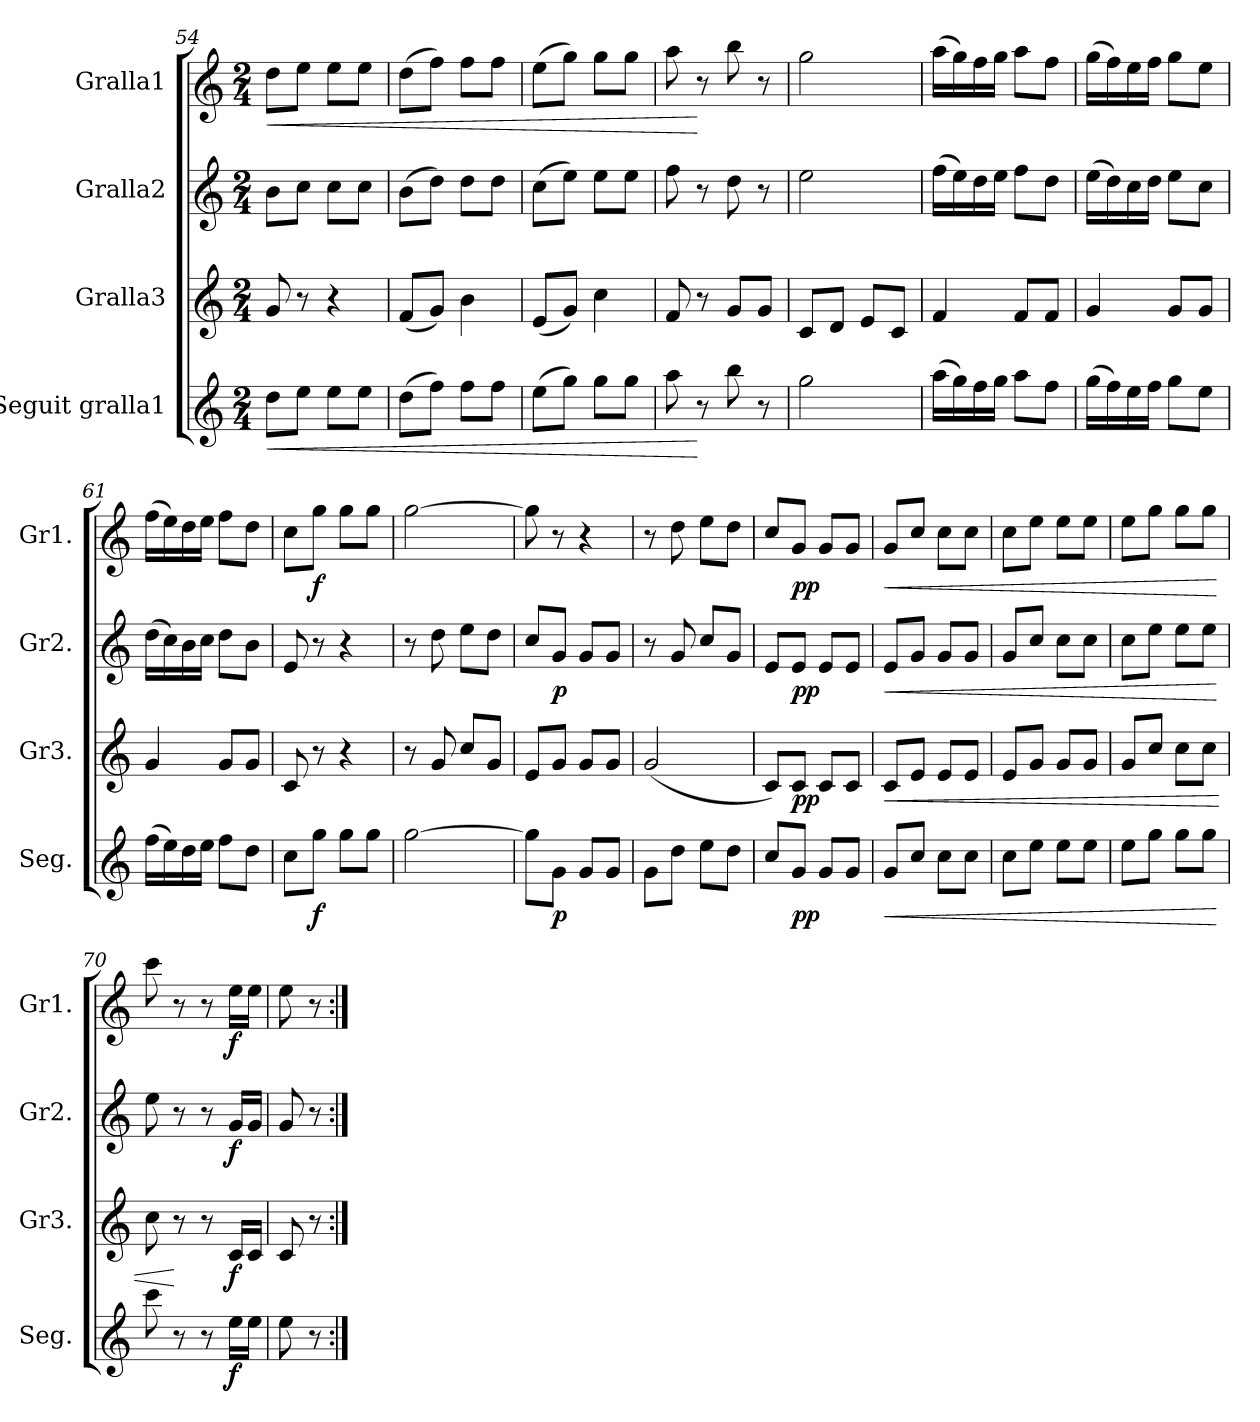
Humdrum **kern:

**kern	**dynam	**kern	**dynam	**kern	**dynam	**kern	**dynam
*part4	*part4	*part3	*part3	*part2	*part2	*part1	*part1
*staff4	*staff4	*staff3	*staff3	*staff2	*staff2	*staff1	*staff1
*I"Seguit gralla1	*	*I"Gralla3	*	*I"Gralla2	*	*I"Gralla1	*
*I'Seg.	*	*I'Gr3.	*	*I'Gr2.	*	*I'Gr1.	*
!!LO:LB:g=z
*clefG2	*	*clefG2	*	*clefG2	*	*clefG2	*
*k[]	*	*k[]	*	*k[]	*	*k[]	*
*M2/4	*	*M2/4	*	*M2/4	*	*M2/4	*
=54	=54	=54	=54	=54	=54	=54	=54
!	!LO:HP:b	!	!	!	!	!	!LO:HP:b
8dd\L	<	8g/	.	8b\L	.	8dd\L	<
8ee\J	.	8r	.	8cc\J	.	8ee\J	.
8ee\L	.	4r	.	8cc\L	.	8ee\L	.
8ee\J	.	.	.	8cc\J	.	8ee\J	.
=55	=55	=55	=55	=55	=55	=55	=55
(>8dd\L	.	(<8f/L	.	(>8b\L	.	(>8dd\L	.
8ff\J)	.	8g/J)	.	8dd\J)	.	8ff\J)	.
8ff\L	.	4b\	.	8dd\L	.	8ff\L	.
8ff\J	.	.	.	8dd\J	.	8ff\J	.
=56	=56	=56	=56	=56	=56	=56	=56
(>8ee\L	.	(<8e/L	.	(>8cc\L	.	(>8ee\L	.
8gg\J)	.	8g/J)	.	8ee\J)	.	8gg\J)	.
8gg\L	.	4cc\	.	8ee\L	.	8gg\L	.
8gg\J	.	.	.	8ee\J	.	8gg\J	.
=57	=57	=57	=57	=57	=57	=57	=57
8aa\	.	8f/	.	8ff\	.	8aa\	.
8r	[	8r	.	8r	.	8r	[
8bb\	.	8g/L	.	8dd\	.	8bb\	.
8r	.	8g/J	.	8r	.	8r	.
=58	=58	=58	=58	=58	=58	=58	=58
2gg\	.	8c/L	.	2ee\	.	2gg\	.
.	.	8d/J	.	.	.	.	.
.	.	8e/L	.	.	.	.	.
.	.	8c/J	.	.	.	.	.
=59	=59	=59	=59	=59	=59	=59	=59
(>16aa\LL	.	4f/	.	(>16ff\LL	.	(>16aa\LL	.
16gg\)	.	.	.	16ee\)	.	16gg\)	.
16ff\	.	.	.	16dd\	.	16ff\	.
16gg\JJ	.	.	.	16ee\JJ	.	16gg\JJ	.
8aa\L	.	8f/L	.	8ff\L	.	8aa\L	.
8ff\J	.	8f/J	.	8dd\J	.	8ff\J	.
=60	=60	=60	=60	=60	=60	=60	=60
(>16gg\LL	.	4g/	.	(>16ee\LL	.	(>16gg\LL	.
16ff\)	.	.	.	16dd\)	.	16ff\)	.
16ee\	.	.	.	16cc\	.	16ee\	.
16ff\JJ	.	.	.	16dd\JJ	.	16ff\JJ	.
8gg\L	.	8g/L	.	8ee\L	.	8gg\L	.
8ee\J	.	8g/J	.	8cc\J	.	8ee\J	.
=61	=61	=61	=61	=61	=61	=61	=61
(>16ff\LL	.	4g/	.	(>16dd\LL	.	(>16ff\LL	.
16ee\)	.	.	.	16cc\)	.	16ee\)	.
16dd\	.	.	.	16b\	.	16dd\	.
16ee\JJ	.	.	.	16cc\JJ	.	16ee\JJ	.
8ff\L	.	8g/L	.	8dd\L	.	8ff\L	.
8dd\J	.	8g/J	.	8b\J	.	8dd\J	.
=62	=62	=62	=62	=62	=62	=62	=62
8cc\L	.	8c/	.	8e/	.	8cc\L	.
!	!LO:DY:b	!	!	!	!	!	!LO:DY:b
8gg\J	f	8r	.	8r	.	8gg\J	f
8gg\L	.	4r	.	4r	.	8gg\L	.
8gg\J	.	.	.	.	.	8gg\J	.
!!LO:LB:g=z
=63	=63	=63	=63	=63	=63	=63	=63
[2gg\	.	8r	.	8r	.	[2gg\	.
.	.	8g/	.	8dd\	.	.	.
.	.	8cc/L	.	8ee\L	.	.	.
.	.	8g/J	.	8dd\J	.	.	.
=64	=64	=64	=64	=64	=64	=64	=64
8gg\L]	.	8e/L	.	8cc/L	.	8gg\]	.
!	!LO:DY:b	!	!	!	!LO:DY:b	!	!
8g\J	p	8g/J	.	8g/J	p	8r	.
8g/L	.	8g/L	.	8g/L	.	4r	.
8g/J	.	8g/J	.	8g/J	.	.	.
=65	=65	=65	=65	=65	=65	=65	=65
8g\L	.	(<2g/	.	8r	.	8r	.
8dd\J	.	.	.	8g/	.	8dd\	.
8ee\L	.	.	.	8cc/L	.	8ee\L	.
8dd\J	.	.	.	8g/J	.	8dd\J	.
=66	=66	=66	=66	=66	=66	=66	=66
8cc/L	.	8c/L)	.	8e/L	.	8cc/L	.
!	!LO:DY:b	!	!LO:DY:b	!	!LO:DY:b	!	!LO:DY:b
8g/J	pp	8c/J	pp	8e/J	pp	8g/J	pp
8g/L	.	8c/L	.	8e/L	.	8g/L	.
8g/J	.	8c/J	.	8e/J	.	8g/J	.
=67	=67	=67	=67	=67	=67	=67	=67
!	!LO:HP:b	!	!LO:HP:b	!	!LO:HP:b	!	!LO:HP:b
8g/L	<	8c/L	<	8e/L	<	8g/L	<
8cc/J	.	8e/J	.	8g/J	.	8cc/J	.
8cc\L	.	8e/L	.	8g/L	.	8cc\L	.
8cc\J	.	8e/J	.	8g/J	.	8cc\J	.
=68	=68	=68	=68	=68	=68	=68	=68
8cc\L	.	8e/L	.	8g/L	.	8cc\L	.
8ee\J	.	8g/J	.	8cc/J	.	8ee\J	.
8ee\L	.	8g/L	.	8cc\L	.	8ee\L	.
8ee\J	.	8g/J	.	8cc\J	.	8ee\J	.
=69	=69	=69	=69	=69	=69	=69	=69
8ee\L	.	8g/L	.	8cc\L	.	8ee\L	.
8gg\J	.	8cc/J	.	8ee\J	.	8gg\J	.
8gg\L	.	8cc\L	.	8ee\L	.	8gg\L	.
8gg\J	.	8cc\J	.	8ee\J	.	8gg\J	.
.	[	.	.	.	[	.	[
=70	=70	=70	=70	=70	=70	=70	=70
8ccc\	.	8cc\	.	8ee\	.	8ccc\	.
8r	.	8r	[	8r	.	8r	.
8r	.	8r	.	8r	.	8r	.
!	!LO:DY:b	!	!LO:DY:b	!	!LO:DY:b	!	!LO:DY:b
16ee\LL	f	16c/LL	f	16g/LL	f	16ee\LL	f
16ee\JJ	.	16c/JJ	.	16g/JJ	.	16ee\JJ	.
=71	=71	=71	=71	=71	=71	=71	=71
8ee\	.	8c/	.	8g/	.	8ee\	.
8r	.	8r	.	8r	.	8r	.
=:|!	=:|!	=:|!	=:|!	=:|!	=:|!	=:|!	=:|!
*-	*-	*-	*-	*-	*-	*-	*-
